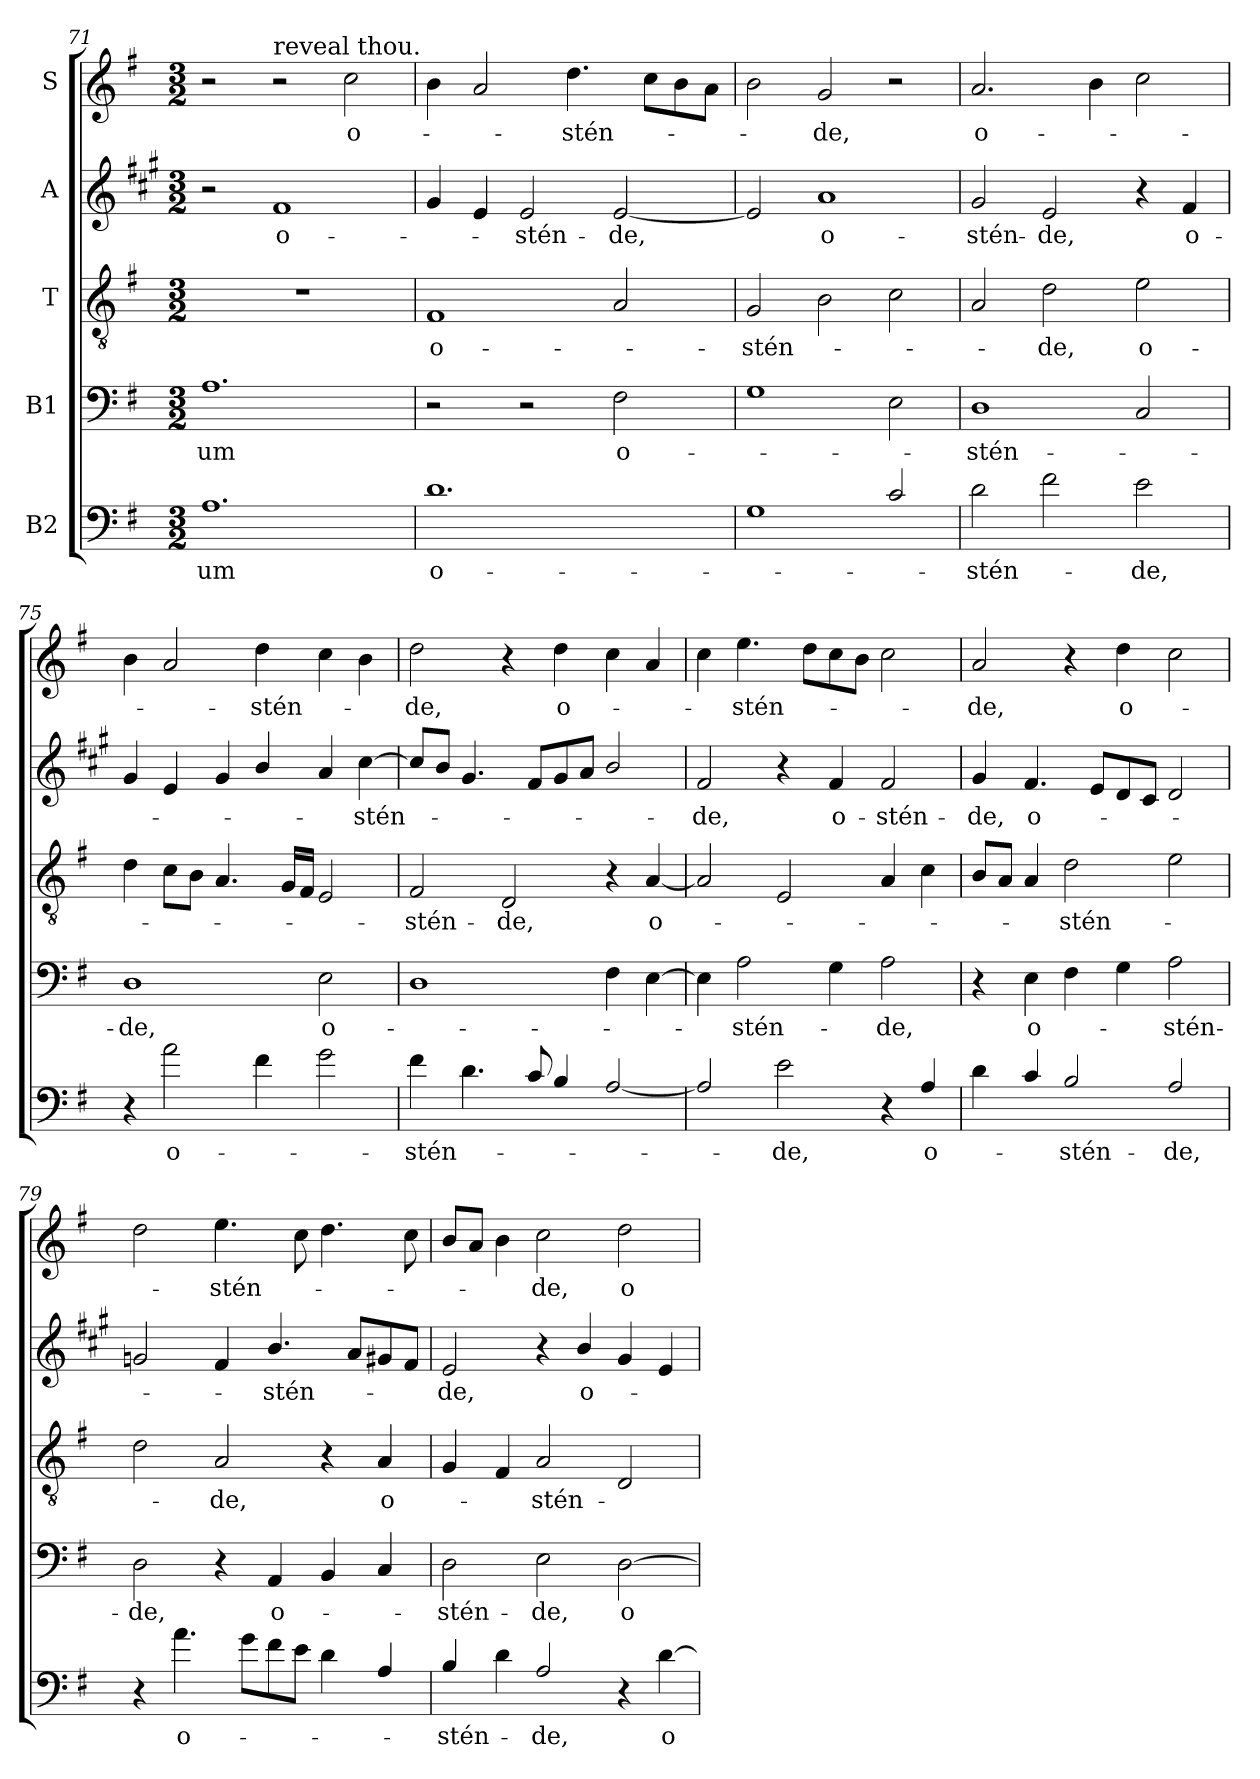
**kern	**text	**kern	**text	**kern	**text	**kern	**text	**kern	**text
*part5	*part5	*part4	*part4	*part3	*part3	*part2	*part2	*part1	*part1
*staff5	*staff5	*staff4	*staff4	*staff3	*staff3	*staff2	*staff2	*staff1	*staff1
*I"B2	*	*I"B1	*	*I"T	*	*I"A	*	*I"S	*
*clefF4	*	*clefF4	*	*clefGv2	*	*clefG2	*	*clefG2	*
*ITrd7c12	*	*	*	*	*	*ITrd1c2	*	*	*
*k[f#]	*	*k[f#]	*	*k[f#]	*	*k[f#]	*	*k[f#]	*
*G:	*	*G:	*	*G:	*	*G:	*	*G:	*
*M3/2	*	*M3/2	*	*M3/2	*	*M3/2	*	*M3/2	*
=71	=71	=71	=71	=71	=71	=71	=71	=71	=71
!	!LO:LY:b	!	!LO:LY:b	!	!	!	!	!	!
1.AA	-um	1.A	-um	1.r	.	2r	.	2r	.
!	!	!	!	!	!	!	!	!LO:TX:a:t=reveal thou.	!
!	!	!	!	!	!	!	!LO:LY:b	!	!
.	.	.	.	.	.	1e	o-	2r	.
!	!	!	!	!	!	!	!	!	!LO:LY:b
.	.	.	.	.	.	.	.	2cc\	o-
!!LO:LB:g=z
=72	=72	=72	=72	=72	=72	=72	=72	=72	=72
!	!LO:LY:b	!	!	!	!LO:LY:b	!	!	!	!
1.D	o-	2r	.	1F#	o-	4f#/	.	4b\	.
.	.	.	.	.	.	4d/	.	2a/	.
!	!	!	!	!	!	!	!LO:LY:b	!	!
.	.	2r	.	.	.	2d/	-stén-	.	.
!	!	!	!	!	!	!	!	!	!LO:LY:b
.	.	.	.	.	.	.	.	4.dd\	-stén-
!	!	!	!LO:LY:b	!	!	!	!LO:LY:b	!	!
.	.	2F#\	o-	2A/	.	[2d/	-de,	.	.
.	.	.	.	.	.	.	.	8cc\L	.
.	.	.	.	.	.	.	.	8b\	.
.	.	.	.	.	.	.	.	8a\J	.
=73	=73	=73	=73	=73	=73	=73	=73	=73	=73
!	!	!	!	!	!LO:LY:b	!	!	!	!
1GG	.	1G	.	2G/	-stén-	2d/]	.	2b\	.
!	!	!	!	!	!	!	!LO:LY:b	!	!LO:LY:b
.	.	.	.	2B\	.	1g	o-	2g/	-de,
2C/	.	2E\	.	2c\	.	.	.	2r	.
=74	=74	=74	=74	=74	=74	=74	=74	=74	=74
!	!LO:LY:b	!	!LO:LY:b	!	!	!	!LO:LY:b	!	!LO:LY:b
2D\	-stén-	1D	-stén-	2A/	.	2f#/	-stén-	2.a/	o-
!	!	!	!	!	!LO:LY:b	!	!LO:LY:b	!	!
2F#\	.	.	.	2d\	-de,	2d/	-de,	.	.
.	.	.	.	.	.	.	.	4b\	.
!	!LO:LY:b	!	!	!	!LO:LY:b	!	!	!	!
2E\	-de,	2C/	.	2e\	o-	4r	.	2cc\	.
!	!	!	!	!	!	!	!LO:LY:b	!	!
.	.	.	.	.	.	4e/	o-	.	.
=75	=75	=75	=75	=75	=75	=75	=75	=75	=75
!	!	!	!LO:LY:b	!	!	!	!	!	!
4r	.	1D	-de,	4d\	.	4f#/	.	4b\	.
!	!LO:LY:b	!	!	!	!	!	!	!	!
2A\	o-	.	.	8c\L	.	4d/	.	2a/	.
.	.	.	.	8B\J	.	.	.	.	.
.	.	.	.	4.A/	.	4f#/	.	.	.
!	!	!	!	!	!	!	!	!	!LO:LY:b
4F#\	.	.	.	.	.	4a/	.	4dd\	-stén-
.	.	.	.	16G/LL	.	.	.	.	.
.	.	.	.	16F#/JJ	.	.	.	.	.
!	!	!	!LO:LY:b	!	!	!	!	!	!
2G\	.	2E\	o-	2E/	.	4g/	.	4cc\	.
!	!	!	!	!	!	!	!LO:LY:b	!	!
.	.	.	.	.	.	[4b\	-stén-	4b\	.
!!LO:PB:g=z
=76	=76	=76	=76	=76	=76	=76	=76	=76	=76
!	!LO:LY:b	!	!	!	!LO:LY:b	!	!	!	!LO:LY:b
4F#\	-stén-	1D	.	2F#/	-stén-	8b/L]	.	2dd\	-de,
.	.	.	.	.	.	8a/J	.	.	.
4.D\	.	.	.	.	.	4.f#/	.	.	.
!	!	!	!	!	!LO:LY:b	!	!	!	!
.	.	.	.	2D/	-de,	.	.	4r	.
8C/	.	.	.	.	.	8e/L	.	.	.
!	!	!	!	!	!	!	!	!	!LO:LY:b
4BB/	.	.	.	.	.	8f#/	.	4dd\	o-
.	.	.	.	.	.	8g/J	.	.	.
[2AA/	.	4F#\	.	4r	.	2a/	.	4cc\	.
!	!	!	!	!	!LO:LY:b	!	!	!	!
.	.	[4E\	.	[4A/	o-	.	.	4a/	.
=77	=77	=77	=77	=77	=77	=77	=77	=77	=77
!	!	!	!	!	!	!	!LO:LY:b	!	!
2AA/]	.	4E\]	.	2A/]	.	2e/	-de,	4cc\	.
!	!	!	!LO:LY:b	!	!	!	!	!	!LO:LY:b
.	.	2A\	-stén-	.	.	.	.	4.ee\	-stén-
!	!LO:LY:b	!	!	!	!	!	!	!	!
2E\	-de,	.	.	2E/	.	4r	.	.	.
.	.	.	.	.	.	.	.	8dd\L	.
!	!	!	!	!	!	!	!LO:LY:b	!	!
.	.	4G\	.	.	.	4e/	o-	8cc\	.
.	.	.	.	.	.	.	.	8b\J	.
!	!	!	!LO:LY:b	!	!	!	!LO:LY:b	!	!
4r	.	2A\	-de,	4A/	.	2e/	-stén-	2cc\	.
!	!LO:LY:b	!	!	!	!	!	!	!	!
4AA/	o-	.	.	4c\	.	.	.	.	.
=78	=78	=78	=78	=78	=78	=78	=78	=78	=78
!	!	!	!	!	!	!	!LO:LY:b	!	!LO:LY:b
4D\	.	4r	.	8B/L	.	4f#/	-de,	2a/	-de,
.	.	.	.	8A/J	.	.	.	.	.
!	!	!	!LO:LY:b	!	!	!	!LO:LY:b	!	!
4C/	.	4E\	o-	4A/	.	4.e/	o-	.	.
!	!LO:LY:b	!	!	!	!LO:LY:b	!	!	!	!
2BB/	-stén-	4F#\	.	2d\	-stén-	.	.	4r	.
.	.	.	.	.	.	8d/L	.	.	.
!	!	!	!	!	!	!	!	!	!LO:LY:b
.	.	4G\	.	.	.	8c/	.	4dd\	o-
.	.	.	.	.	.	8B/J	.	.	.
!	!LO:LY:b	!	!LO:LY:b	!	!	!	!	!	!
2AA/	-de,	2A\	-stén-	2e\	.	2c/	.	2cc\	.
=79	=79	=79	=79	=79	=79	=79	=79	=79	=79
!	!	!	!LO:LY:b	!	!	!	!	!	!
4r	.	2D\	-de,	2d\	.	2f/	.	2dd\	.
!	!LO:LY:b	!	!	!	!	!	!	!	!
4.A\	o-	.	.	.	.	.	.	.	.
!	!	!	!	!	!LO:LY:b	!	!	!	!LO:LY:b
.	.	4r	.	2A/	-de,	4e/	.	4.ee\	-stén-
8G\L	.	.	.	.	.	.	.	.	.
!	!	!	!LO:LY:b	!	!	!	!LO:LY:b	!	!
8F#\	.	4AA/	o-	.	.	4.a/	-stén-	.	.
8E\J	.	.	.	.	.	.	.	8cc\	.
4D\	.	4BB/	.	4r	.	.	.	4.dd\	.
.	.	.	.	.	.	8g/L	.	.	.
!	!	!	!	!	!LO:LY:b	!	!	!	!
4AA/	.	4C/	.	4A/	o-	8f#/	.	.	.
.	.	.	.	.	.	8e/J	.	8cc\	.
!!LO:LB:g=z
=80	=80	=80	=80	=80	=80	=80	=80	=80	=80
!	!LO:LY:b	!	!LO:LY:b	!	!	!	!LO:LY:b	!	!
4BB/	-stén-	2D\	-stén-	4G/	.	2d/	-de,	8b/L	.
.	.	.	.	.	.	.	.	8a/J	.
4D\	.	.	.	4F#/	.	.	.	4b\	.
!	!LO:LY:b	!	!LO:LY:b	!	!LO:LY:b	!	!	!	!LO:LY:b
2AA/	-de,	2E\	-de,	2A/	-stén-	4r	.	2cc\	-de,
!	!	!	!	!	!	!	!LO:LY:b	!	!
.	.	.	.	.	.	4a/	o-	.	.
!	!	!	!LO:LY:b	!	!	!	!	!	!LO:LY:b
4r	.	[2D\	o-	2D/	.	4f#/	.	2dd\	o-
!	!LO:LY:b	!	!	!	!	!	!	!	!
[4D\	o-	.	.	.	.	4d/	.	.	.
=	=	=	=	=	=	=	=	=	=
*-	*-	*-	*-	*-	*-	*-	*-	*-	*-
